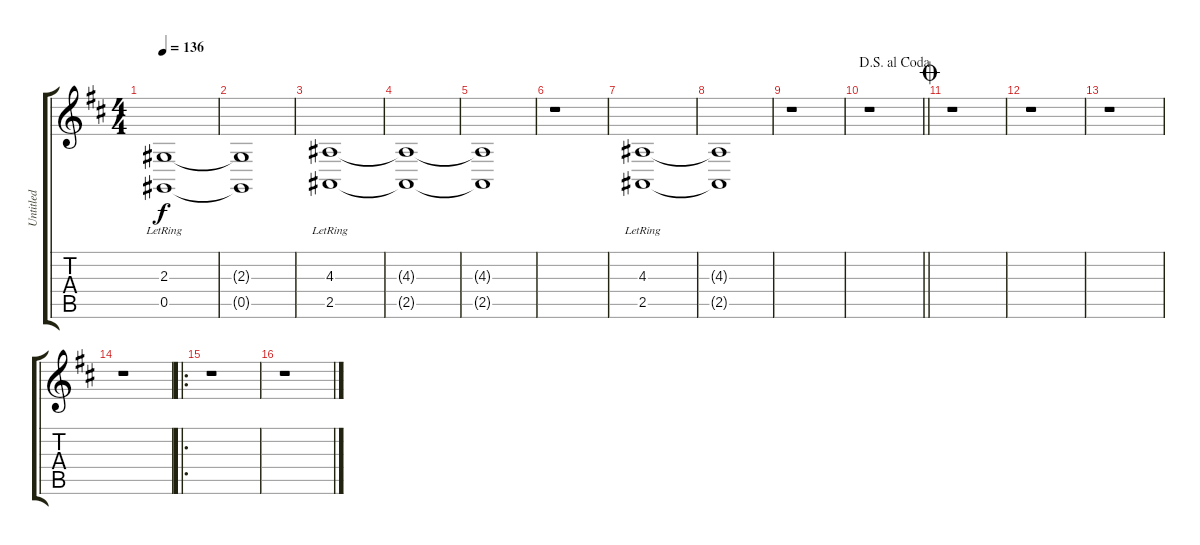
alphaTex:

\track ("Untitled" "Untitled") {instrument tubularbells}
\staff {score tabs}
\tuning (Eb4 Bb3 Gb3 Db3 Ab2 Db2) {hide}
\ts (4 4)
\tempo 136
\clef g2
\ks d
(2.3{lr} 0.5{lr}).1{dy f} |
(2.3{t} 0.5{t}).1 |
(4.3{lr} 2.5{lr}).1 |
(4.3{t} 2.5{t}).1 |
(4.3{t} 2.5{t}).1 |
r.1 |
(4.3{lr} 2.5{lr}).1 |
(4.3{t} 2.5{t}).1 |
r.1 |
\jump dalsegnoalcoda
\barLineRight lightlight
r.1 |
\jump coda
r.1 |
r.1 |
r.1 |
r.1 |
\ro
r.1 |
r.1
